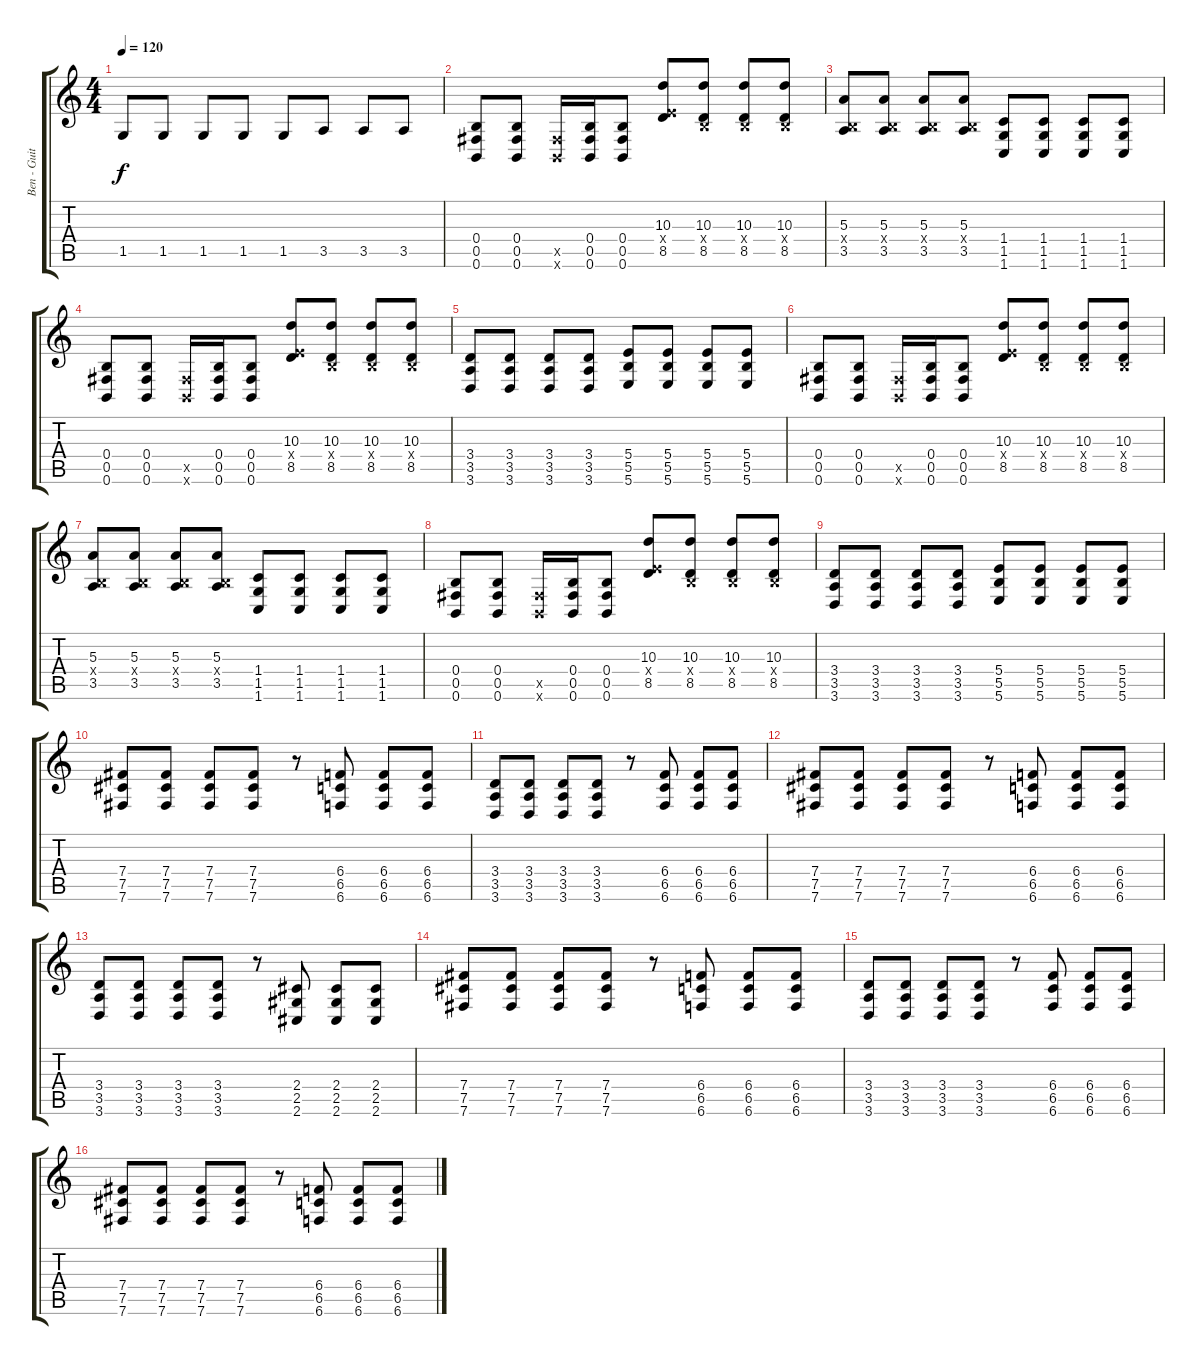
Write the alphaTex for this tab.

\track ("Ben - Guitare" "Ben - Guit") {instrument distortionguitar}
\staff {score tabs}
\tuning (Db4 Ab3 E3 B2 Gb2 B1) {hide}
\ts (4 4)
\tempo 120
\clef g2
\ks c
1.5.8{dy f} 1.5.8 1.5.8 1.5.8 1.5.8 3.5.8 3.5.8 3.5.8 |
(0.4 0.5 0.6).8 (0.4 0.5 0.6).8 (0.5{x} 0.6{x}).16 (0.4 0.5 0.6).16 (0.4 0.5 0.6).8 (10.3 5.4{x} 8.5).8 (10.3 0.4{x} 8.5).8 (10.3 0.4{x} 8.5).8 (10.3 0.4{x} 8.5).8 |
(5.3 0.4{x} 3.5).8 (5.3 0.4{x} 3.5).8 (5.3 0.4{x} 3.5).8 (5.3 0.4{x} 3.5).8 (1.4 1.5 1.6).8 (1.4 1.5 1.6).8 (1.4 1.5 1.6).8 (1.4 1.5 1.6).8 |
(0.4 0.5 0.6).8 (0.4 0.5 0.6).8 (0.5{x} 0.6{x}).16 (0.4 0.5 0.6).16 (0.4 0.5 0.6).8 (10.3 5.4{x} 8.5).8 (10.3 0.4{x} 8.5).8 (10.3 0.4{x} 8.5).8 (10.3 0.4{x} 8.5).8 |
(3.4 3.5 3.6).8 (3.4 3.5 3.6).8 (3.4 3.5 3.6).8 (3.4 3.5 3.6).8 (5.4 5.5 5.6).8 (5.4 5.5 5.6).8 (5.4 5.5 5.6).8 (5.4 5.5 5.6).8 |
(0.4 0.5 0.6).8 (0.4 0.5 0.6).8 (0.5{x} 0.6{x}).16 (0.4 0.5 0.6).16 (0.4 0.5 0.6).8 (10.3 5.4{x} 8.5).8 (10.3 0.4{x} 8.5).8 (10.3 0.4{x} 8.5).8 (10.3 0.4{x} 8.5).8 |
(5.3 0.4{x} 3.5).8 (5.3 0.4{x} 3.5).8 (5.3 0.4{x} 3.5).8 (5.3 0.4{x} 3.5).8 (1.4 1.5 1.6).8 (1.4 1.5 1.6).8 (1.4 1.5 1.6).8 (1.4 1.5 1.6).8 |
(0.4 0.5 0.6).8 (0.4 0.5 0.6).8 (0.5{x} 0.6{x}).16 (0.4 0.5 0.6).16 (0.4 0.5 0.6).8 (10.3 5.4{x} 8.5).8 (10.3 0.4{x} 8.5).8 (10.3 0.4{x} 8.5).8 (10.3 0.4{x} 8.5).8 |
(3.4 3.5 3.6).8 (3.4 3.5 3.6).8 (3.4 3.5 3.6).8 (3.4 3.5 3.6).8 (5.4 5.5 5.6).8 (5.4 5.5 5.6).8 (5.4 5.5 5.6).8 (5.4 5.5 5.6).8 |
(7.4 7.5 7.6).8 (7.4 7.5 7.6).8 (7.4 7.5 7.6).8 (7.4 7.5 7.6).8 r.8 (6.4 6.5 6.6).8 (6.4 6.5 6.6).8 (6.4 6.5 6.6).8 |
(3.4 3.5 3.6).8 (3.4 3.5 3.6).8 (3.4 3.5 3.6).8 (3.4 3.5 3.6).8 r.8 (6.4 6.5 6.6).8 (6.4 6.5 6.6).8 (6.4 6.5 6.6).8 |
(7.4 7.5 7.6).8 (7.4 7.5 7.6).8 (7.4 7.5 7.6).8 (7.4 7.5 7.6).8 r.8 (6.4 6.5 6.6).8 (6.4 6.5 6.6).8 (6.4 6.5 6.6).8 |
(3.4 3.5 3.6).8 (3.4 3.5 3.6).8 (3.4 3.5 3.6).8 (3.4 3.5 3.6).8 r.8 (2.4 2.5 2.6).8 (2.4 2.5 2.6).8 (2.4 2.5 2.6).8 |
(7.4 7.5 7.6).8 (7.4 7.5 7.6).8 (7.4 7.5 7.6).8 (7.4 7.5 7.6).8 r.8 (6.4 6.5 6.6).8 (6.4 6.5 6.6).8 (6.4 6.5 6.6).8 |
(3.4 3.5 3.6).8 (3.4 3.5 3.6).8 (3.4 3.5 3.6).8 (3.4 3.5 3.6).8 r.8 (6.4 6.5 6.6).8 (6.4 6.5 6.6).8 (6.4 6.5 6.6).8 |
(7.4 7.5 7.6).8 (7.4 7.5 7.6).8 (7.4 7.5 7.6).8 (7.4 7.5 7.6).8 r.8 (6.4 6.5 6.6).8 (6.4 6.5 6.6).8 (6.4 6.5 6.6).8
